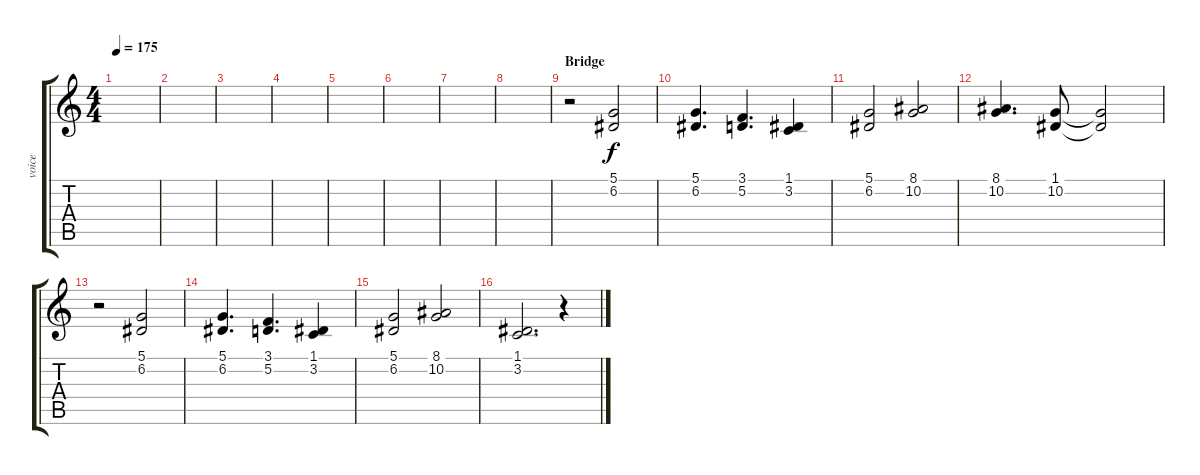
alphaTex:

\track ("voice" "voice") {instrument cello}
\staff {score tabs}
\tuning (D4 A3 F3 C3 G2 D2) {hide}
\ts (4 4)
\tempo 175
\clef g2
\ks c
|
|
|
|
|
|
|
|
\section ("" "Bridge")
r.2 (5.1 6.2).2 |
(5.1 6.2).4{d} (3.1 5.2).4{d} (1.1 3.2).4 |
(5.1 6.2).2 (8.1 10.2).2 |
(8.1 10.2).4{d} (1.1 10.2).8 (1.1{t} 10.2{t}).2 |
r.2 (5.1 6.2).2 |
(5.1 6.2).4{d} (3.1 5.2).4{d} (1.1 3.2).4 |
(5.1 6.2).2 (8.1 10.2).2 |
(1.1 3.2).2{d} r.4
